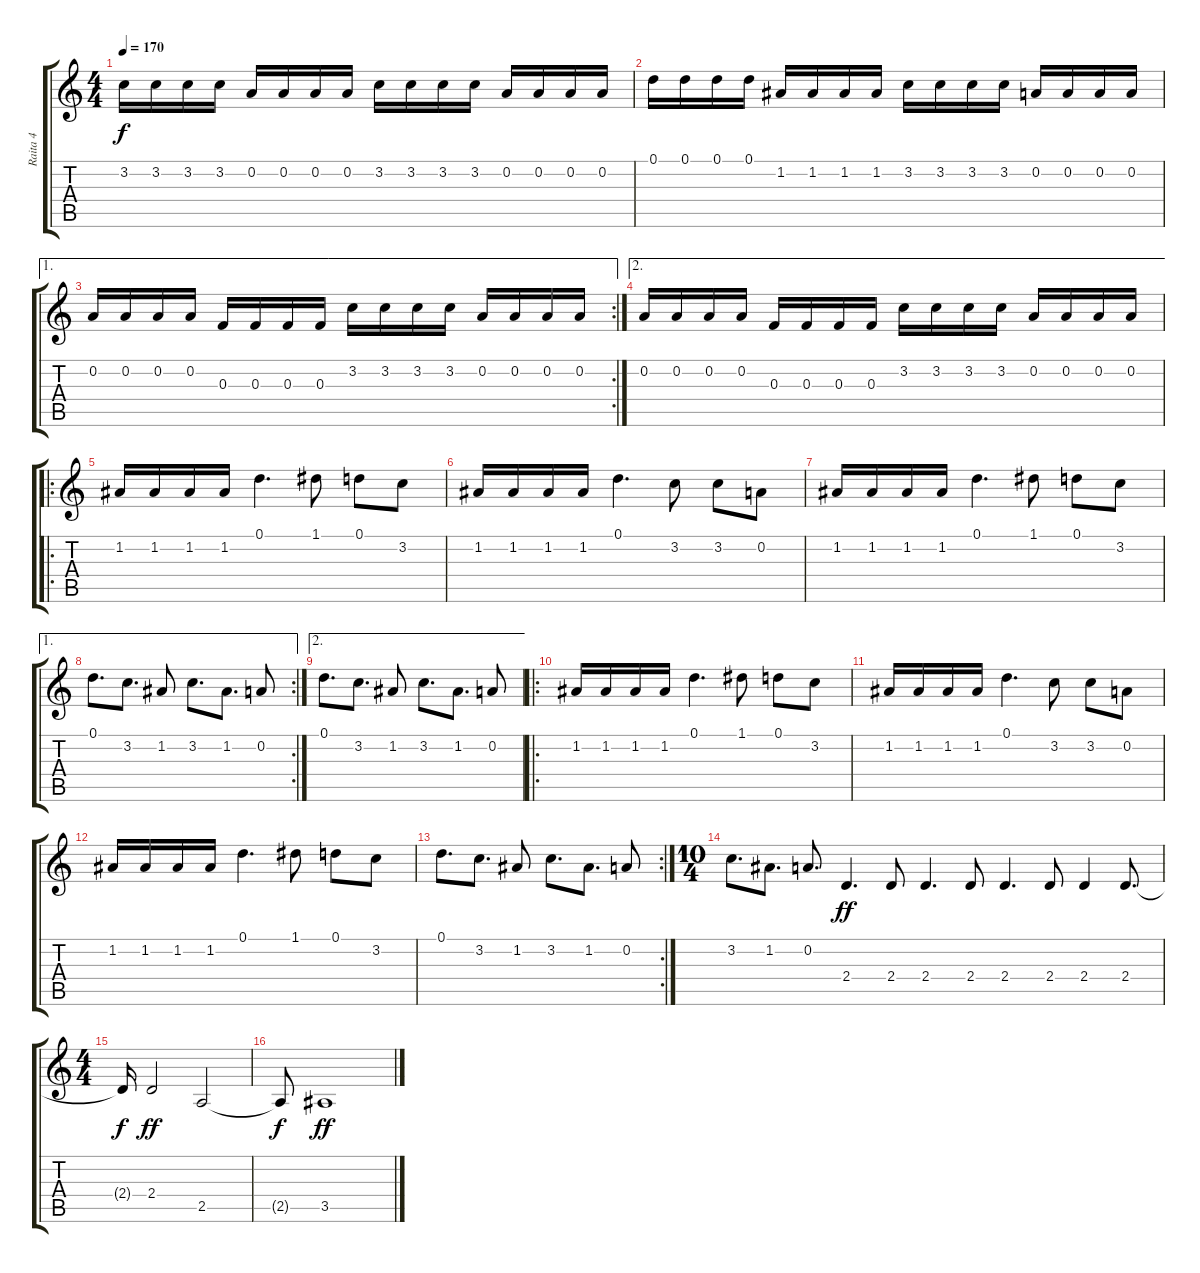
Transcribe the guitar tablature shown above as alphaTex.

\track ("Raita 4" "Raita 4") {instrument distortionguitar}
\staff {score tabs}
\tuning (D4 A3 F3 C3 G2 D2) {hide}
\ts (4 4)
\tempo 170
\clef g2
\ks c
3.2.16{dy f} 3.2.16 3.2.16 3.2.16 0.2.16 0.2.16 0.2.16 0.2.16 3.2.16 3.2.16 3.2.16 3.2.16 0.2.16 0.2.16 0.2.16 0.2.16 |
0.1.16 0.1.16 0.1.16 0.1.16 1.2.16 1.2.16 1.2.16 1.2.16 3.2.16 3.2.16 3.2.16 3.2.16 0.2.16 0.2.16 0.2.16 0.2.16 |
\ae 1
\rc 2
0.2.16 0.2.16 0.2.16 0.2.16 0.3.16 0.3.16 0.3.16 0.3.16 3.2.16 3.2.16 3.2.16 3.2.16 0.2.16 0.2.16 0.2.16 0.2.16 |
\ae 2
0.2.16 0.2.16 0.2.16 0.2.16 0.3.16 0.3.16 0.3.16 0.3.16 3.2.16 3.2.16 3.2.16 3.2.16 0.2.16 0.2.16 0.2.16 0.2.16 |
\ro
1.2.16 1.2.16 1.2.16 1.2.16 0.1.4{d} 1.1.8 0.1.8 3.2.8 |
1.2.16 1.2.16 1.2.16 1.2.16 0.1.4{d} 3.2.8 3.2.8 0.2.8 |
1.2.16 1.2.16 1.2.16 1.2.16 0.1.4{d} 1.1.8 0.1.8 3.2.8 |
\ae 1
\rc 2
0.1.8{d} 3.2.8{d} 1.2.8 3.2.8{d} 1.2.8{d} 0.2.8 |
\ae 2
0.1.8{d} 3.2.8{d} 1.2.8 3.2.8{d} 1.2.8{d} 0.2.8 |
\ro
1.2.16 1.2.16 1.2.16 1.2.16 0.1.4{d} 1.1.8 0.1.8 3.2.8 |
1.2.16 1.2.16 1.2.16 1.2.16 0.1.4{d} 3.2.8 3.2.8 0.2.8 |
1.2.16 1.2.16 1.2.16 1.2.16 0.1.4{d} 1.1.8 0.1.8 3.2.8 |
\rc 2
0.1.8{d} 3.2.8{d} 1.2.8 3.2.8{d} 1.2.8{d} 0.2.8 |
\ts (10 4)
3.2.8{d} 1.2.8{d} 0.2.8{d} 2.4.4{d dy ff} 2.4.8 2.4.4{d} 2.4.8 2.4.4{d} 2.4.8 2.4.4 2.4.8{d} |
\ts (4 4)
2.4{t}.16{dy f} 2.4.2{dy ff} 2.5.2 |
2.5{t}.8{dy f} 3.5.1{dy ff}
